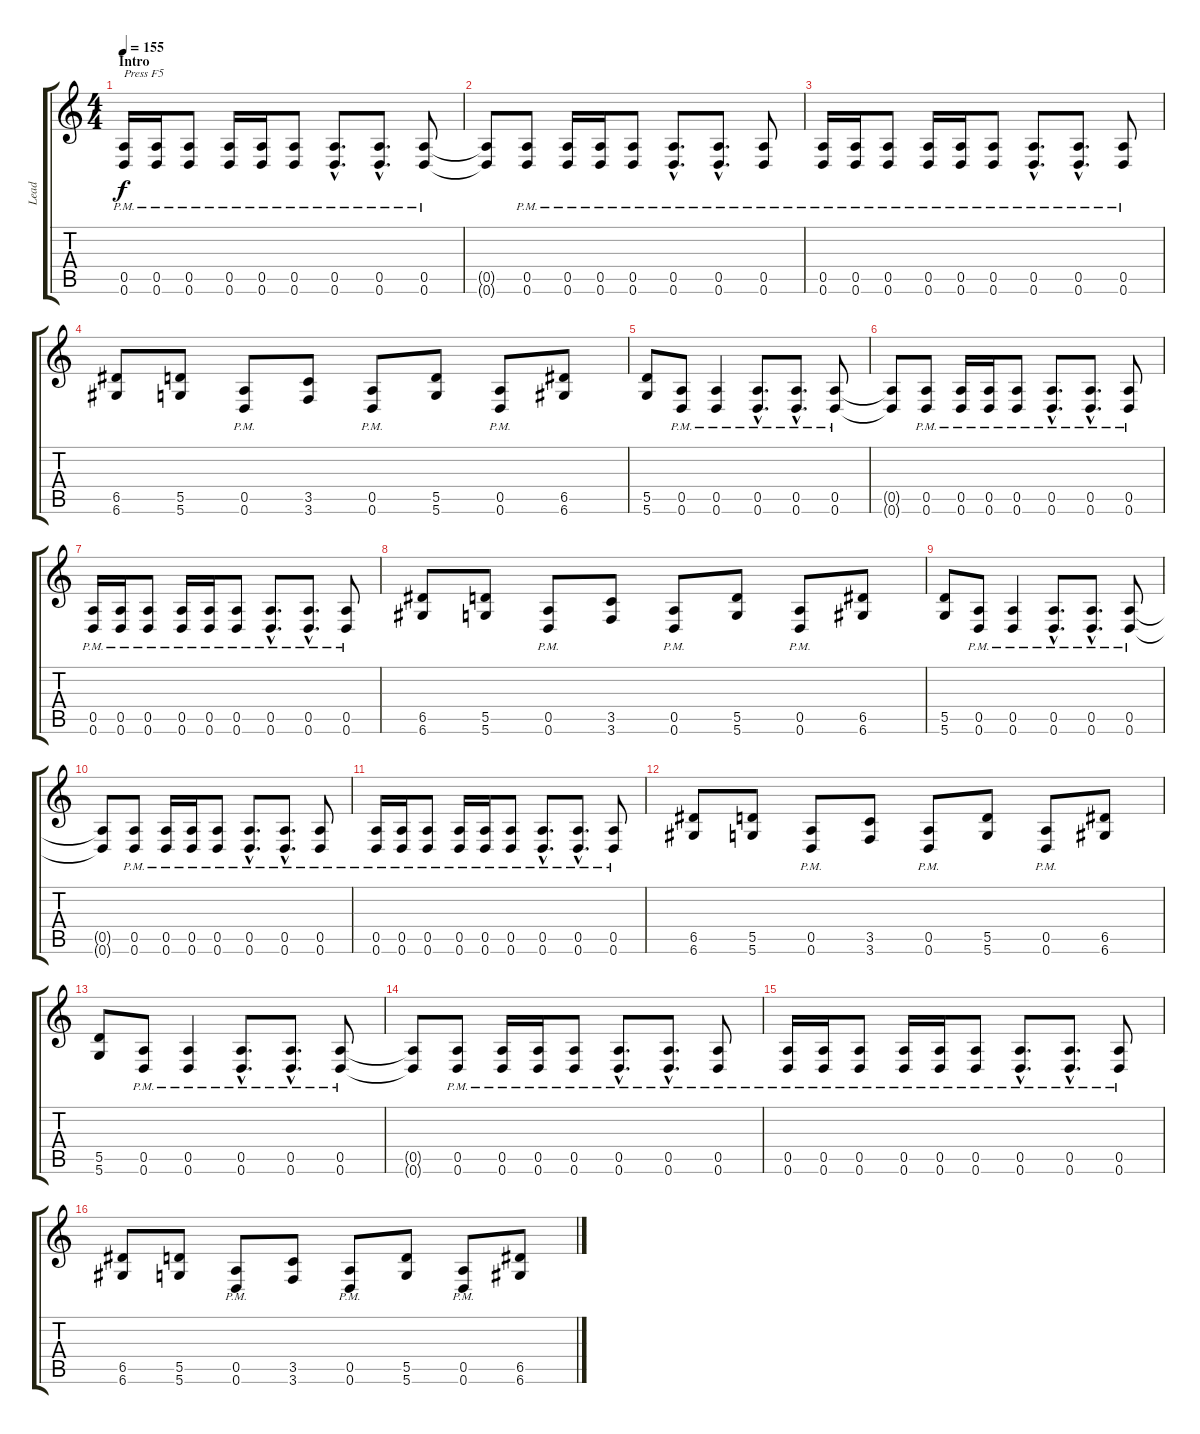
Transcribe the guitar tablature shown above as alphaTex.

\track ("Lead" "Lead") {instrument distortionguitar}
\staff {score tabs}
\tuning (E4 B3 G3 D3 A2 D2) {hide}
\ts (4 4)
\section ("" "Intro")
\tempo 155
\clef g2
\ks c
(0.5{pm} 0.6{pm}).16{txt "Press F5" dy f instrument distortionguitar} (0.5{pm} 0.6{pm}).16 (0.5{pm} 0.6{pm}).8 (0.5{pm} 0.6{pm}).16 (0.5{pm} 0.6{pm}).16 (0.5{pm} 0.6{pm}).8 (0.5{hac pm} 0.6{hac pm}).8{d} (0.5{hac pm} 0.6{hac pm}).8{d} (0.5{pm} 0.6{pm}).8 |
(0.5{t} 0.6{t}).8 (0.5{pm} 0.6{pm}).8 (0.5{pm} 0.6{pm}).16 (0.5{pm} 0.6{pm}).16 (0.5{pm} 0.6{pm}).8 (0.5{hac pm} 0.6{hac pm}).8{d} (0.5{hac pm} 0.6{hac pm}).8{d} (0.5{pm} 0.6{pm}).8 |
(0.5{pm} 0.6{pm}).16 (0.5{pm} 0.6{pm}).16 (0.5{pm} 0.6{pm}).8 (0.5{pm} 0.6{pm}).16 (0.5{pm} 0.6{pm}).16 (0.5{pm} 0.6{pm}).8 (0.5{hac pm} 0.6{hac pm}).8{d} (0.5{hac pm} 0.6{hac pm}).8{d} (0.5{pm} 0.6{pm}).8 |
(6.5 6.6).8 (5.5 5.6).8 (0.5{pm} 0.6{pm}).8 (3.5 3.6).8 (0.5{pm} 0.6{pm}).8 (5.5 5.6).8 (0.5{pm} 0.6{pm}).8 (6.5 6.6).8 |
(5.5 5.6).8 (0.5{pm} 0.6{pm}).8 (0.5{pm} 0.6{pm}).4 (0.5{hac pm} 0.6{hac pm}).8{d} (0.5{hac pm} 0.6{hac pm}).8{d} (0.5{pm} 0.6{pm}).8 |
(0.5{t} 0.6{t}).8 (0.5{pm} 0.6{pm}).8 (0.5{pm} 0.6{pm}).16 (0.5{pm} 0.6{pm}).16 (0.5{pm} 0.6{pm}).8 (0.5{hac pm} 0.6{hac pm}).8{d} (0.5{hac pm} 0.6{hac pm}).8{d} (0.5{pm} 0.6{pm}).8 |
(0.5{pm} 0.6{pm}).16 (0.5{pm} 0.6{pm}).16 (0.5{pm} 0.6{pm}).8 (0.5{pm} 0.6{pm}).16 (0.5{pm} 0.6{pm}).16 (0.5{pm} 0.6{pm}).8 (0.5{hac pm} 0.6{hac pm}).8{d} (0.5{hac pm} 0.6{hac pm}).8{d} (0.5{pm} 0.6{pm}).8 |
(6.5 6.6).8 (5.5 5.6).8 (0.5{pm} 0.6{pm}).8 (3.5 3.6).8 (0.5{pm} 0.6{pm}).8 (5.5 5.6).8 (0.5{pm} 0.6{pm}).8 (6.5 6.6).8 |
(5.5 5.6).8 (0.5{pm} 0.6{pm}).8 (0.5{pm} 0.6{pm}).4 (0.5{hac pm} 0.6{hac pm}).8{d} (0.5{hac pm} 0.6{hac pm}).8{d} (0.5{pm} 0.6{pm}).8 |
(0.5{t} 0.6{t}).8 (0.5{pm} 0.6{pm}).8 (0.5{pm} 0.6{pm}).16 (0.5{pm} 0.6{pm}).16 (0.5{pm} 0.6{pm}).8 (0.5{hac pm} 0.6{hac pm}).8{d} (0.5{hac pm} 0.6{hac pm}).8{d} (0.5{pm} 0.6{pm}).8 |
(0.5{pm} 0.6{pm}).16 (0.5{pm} 0.6{pm}).16 (0.5{pm} 0.6{pm}).8 (0.5{pm} 0.6{pm}).16 (0.5{pm} 0.6{pm}).16 (0.5{pm} 0.6{pm}).8 (0.5{hac pm} 0.6{hac pm}).8{d} (0.5{hac pm} 0.6{hac pm}).8{d} (0.5{pm} 0.6{pm}).8 |
(6.5 6.6).8 (5.5 5.6).8 (0.5{pm} 0.6{pm}).8 (3.5 3.6).8 (0.5{pm} 0.6{pm}).8 (5.5 5.6).8 (0.5{pm} 0.6{pm}).8 (6.5 6.6).8 |
(5.5 5.6).8 (0.5{pm} 0.6{pm}).8 (0.5{pm} 0.6{pm}).4 (0.5{hac pm} 0.6{hac pm}).8{d} (0.5{hac pm} 0.6{hac pm}).8{d} (0.5{pm} 0.6{pm}).8 |
(0.5{t} 0.6{t}).8 (0.5{pm} 0.6{pm}).8 (0.5{pm} 0.6{pm}).16 (0.5{pm} 0.6{pm}).16 (0.5{pm} 0.6{pm}).8 (0.5{hac pm} 0.6{hac pm}).8{d} (0.5{hac pm} 0.6{hac pm}).8{d} (0.5{pm} 0.6{pm}).8 |
(0.5{pm} 0.6{pm}).16 (0.5{pm} 0.6{pm}).16 (0.5{pm} 0.6{pm}).8 (0.5{pm} 0.6{pm}).16 (0.5{pm} 0.6{pm}).16 (0.5{pm} 0.6{pm}).8 (0.5{hac pm} 0.6{hac pm}).8{d} (0.5{hac pm} 0.6{hac pm}).8{d} (0.5{pm} 0.6{pm}).8 |
(6.5 6.6).8 (5.5 5.6).8 (0.5{pm} 0.6{pm}).8 (3.5 3.6).8 (0.5{pm} 0.6{pm}).8 (5.5 5.6).8 (0.5{pm} 0.6{pm}).8 (6.5 6.6).8
